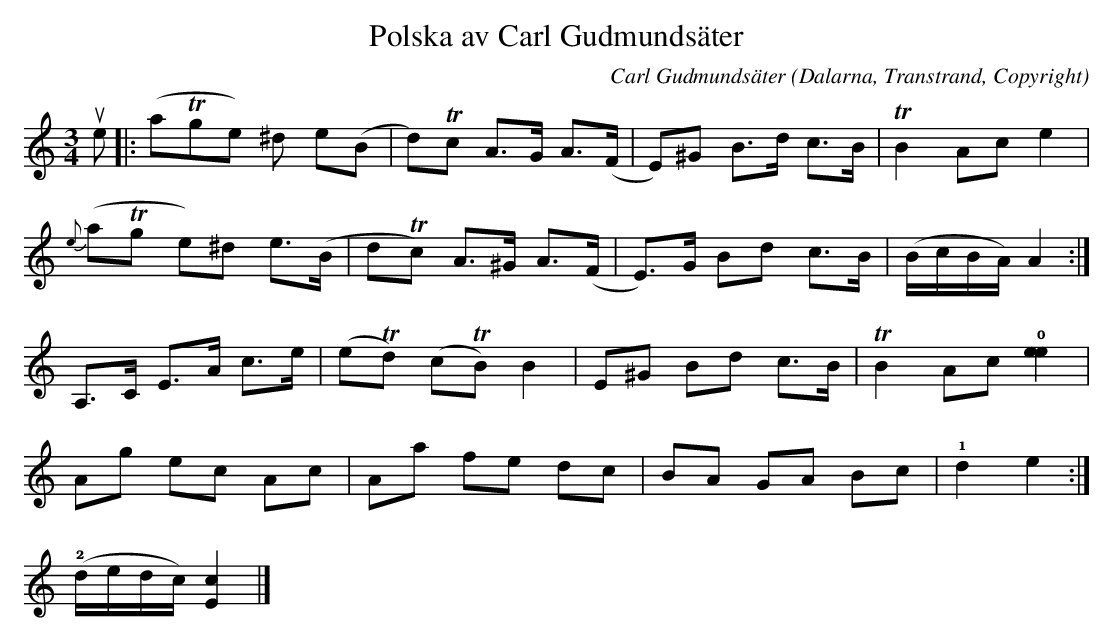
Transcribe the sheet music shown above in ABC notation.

X:1
T:Polska av Carl Gudmundsäter
C:Carl Gudmundsäter
O:Dalarna, Transtrand, Copyright
M:3/4
L:1/8
K:Am
ue|:(aTge) ^d e(B|d)Tc A>G A>(F|E)^G B>d c>B | TB2 Ac e2|
{e}(aTg e)^d e>(B|dTc) A>^G A>(F|E)>G Bd c>B | (B/c/B/A/) A2 :|
A,>C E>A c>e|(eTd) (cTB) B2 | E^G Bd c>B | TB2 Ac !0! [e2e2]|
Ag ec Ac | Aa fe dc| BA GA Bc | !1! d2 e2 :|
!2! (d/e/d/c/) [c2E2] |]
